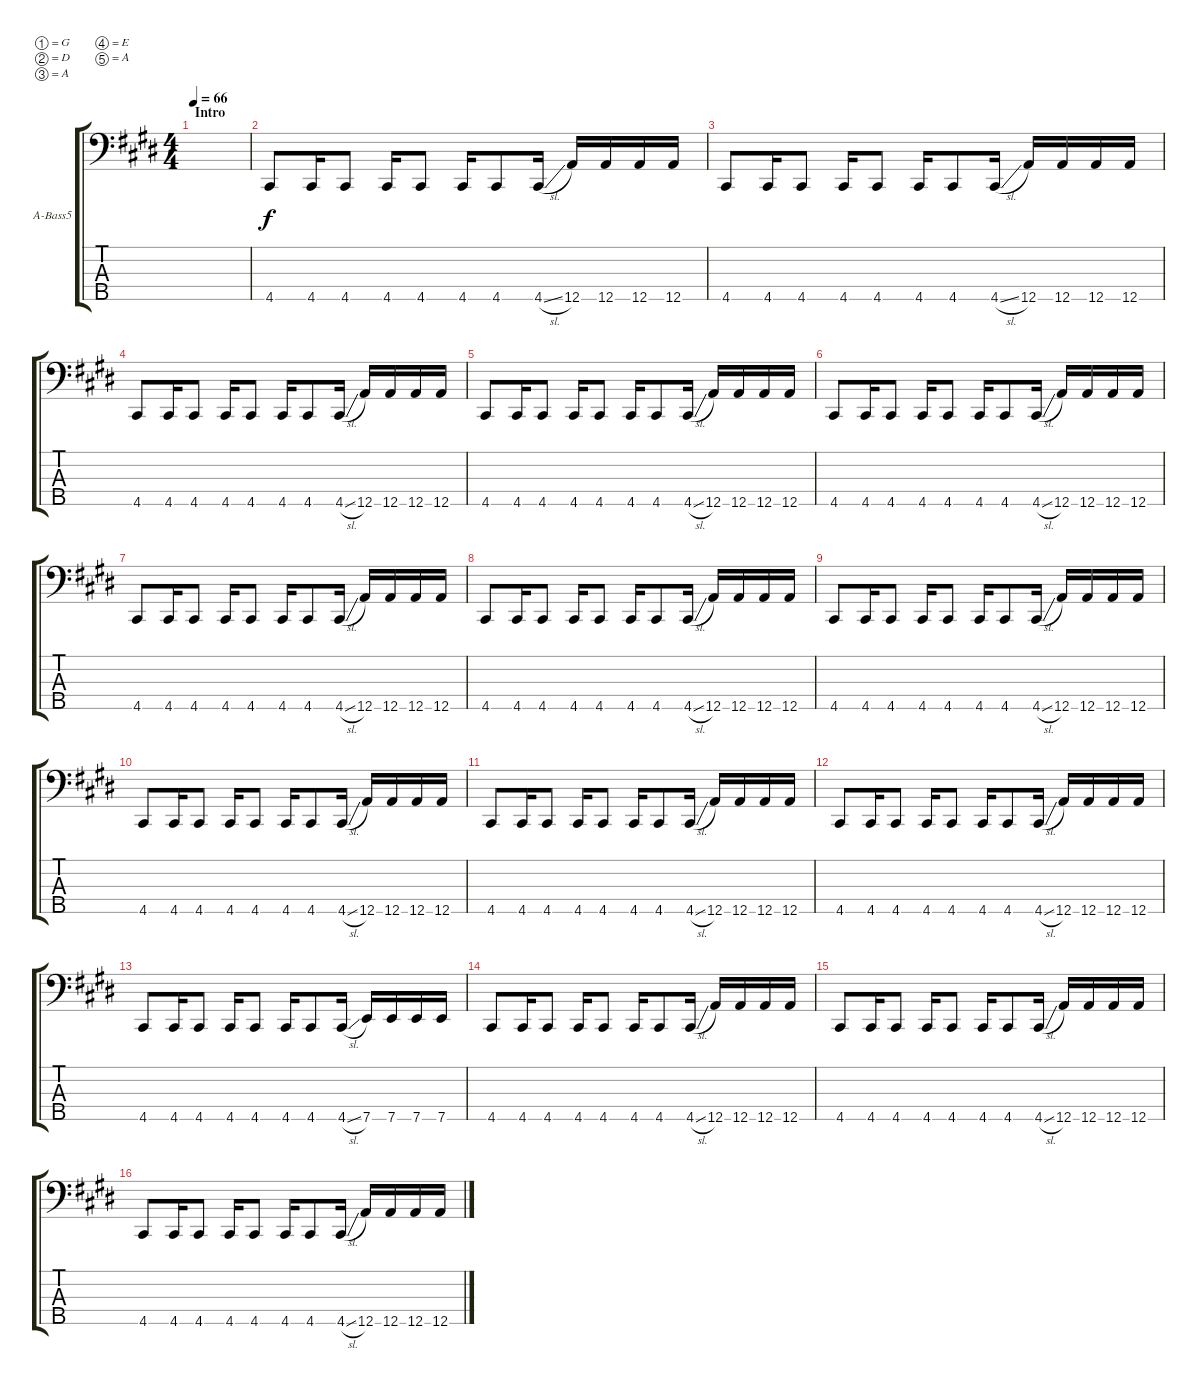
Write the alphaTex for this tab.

\defaultSystemsLayout 4
\bracketExtendMode groupsimilarinstruments
\firstSystemTrackNameOrientation horizontal
\otherSystemsTrackNameOrientation horizontal
\track ("Acoustic Bass" "A-Bass5") {instrument acousticbass}
\staff {score tabs}
\tuning (G2 D2 A1 E1 A0)
\ts (4 4)
\section ("" "Intro")
\tempo 66
\clef f4
\ks c#minor
|
4.5.8 4.5.16 4.5.8 4.5.16 4.5.8 4.5.16 4.5.8 4.5{sl}.16 12.5.16 12.5.16 12.5.16 12.5.16 |
4.5.8 4.5.16 4.5.8 4.5.16 4.5.8 4.5.16 4.5.8 4.5{sl}.16 12.5.16 12.5.16 12.5.16 12.5.16 |
4.5.8 4.5.16 4.5.8 4.5.16 4.5.8 4.5.16 4.5.8 4.5{sl}.16 12.5.16 12.5.16 12.5.16 12.5.16 |
4.5.8 4.5.16 4.5.8 4.5.16 4.5.8 4.5.16 4.5.8 4.5{sl}.16 12.5.16 12.5.16 12.5.16 12.5.16 |
4.5.8 4.5.16 4.5.8 4.5.16 4.5.8 4.5.16 4.5.8 4.5{sl}.16 12.5.16 12.5.16 12.5.16 12.5.16 |
4.5.8 4.5.16 4.5.8 4.5.16 4.5.8 4.5.16 4.5.8 4.5{sl}.16 12.5.16 12.5.16 12.5.16 12.5.16 |
4.5.8 4.5.16 4.5.8 4.5.16 4.5.8 4.5.16 4.5.8 4.5{sl}.16 12.5.16 12.5.16 12.5.16 12.5.16 |
4.5.8 4.5.16 4.5.8 4.5.16 4.5.8 4.5.16 4.5.8 4.5{sl}.16 12.5.16 12.5.16 12.5.16 12.5.16 |
4.5.8 4.5.16 4.5.8 4.5.16 4.5.8 4.5.16 4.5.8 4.5{sl}.16 12.5.16 12.5.16 12.5.16 12.5.16 |
4.5.8 4.5.16 4.5.8 4.5.16 4.5.8 4.5.16 4.5.8 4.5{sl}.16 12.5.16 12.5.16 12.5.16 12.5.16 |
4.5.8 4.5.16 4.5.8 4.5.16 4.5.8 4.5.16 4.5.8 4.5{sl}.16 12.5.16 12.5.16 12.5.16 12.5.16 |
4.5.8 4.5.16 4.5.8 4.5.16 4.5.8 4.5.16 4.5.8 4.5{sl}.16 7.5.16 7.5.16 7.5.16 7.5.16 |
4.5.8 4.5.16 4.5.8 4.5.16 4.5.8 4.5.16 4.5.8 4.5{sl}.16 12.5.16 12.5.16 12.5.16 12.5.16 |
4.5.8 4.5.16 4.5.8 4.5.16 4.5.8 4.5.16 4.5.8 4.5{sl}.16 12.5.16 12.5.16 12.5.16 12.5.16 |
4.5.8 4.5.16 4.5.8 4.5.16 4.5.8 4.5.16 4.5.8 4.5{sl}.16 12.5.16 12.5.16 12.5.16 12.5.16
